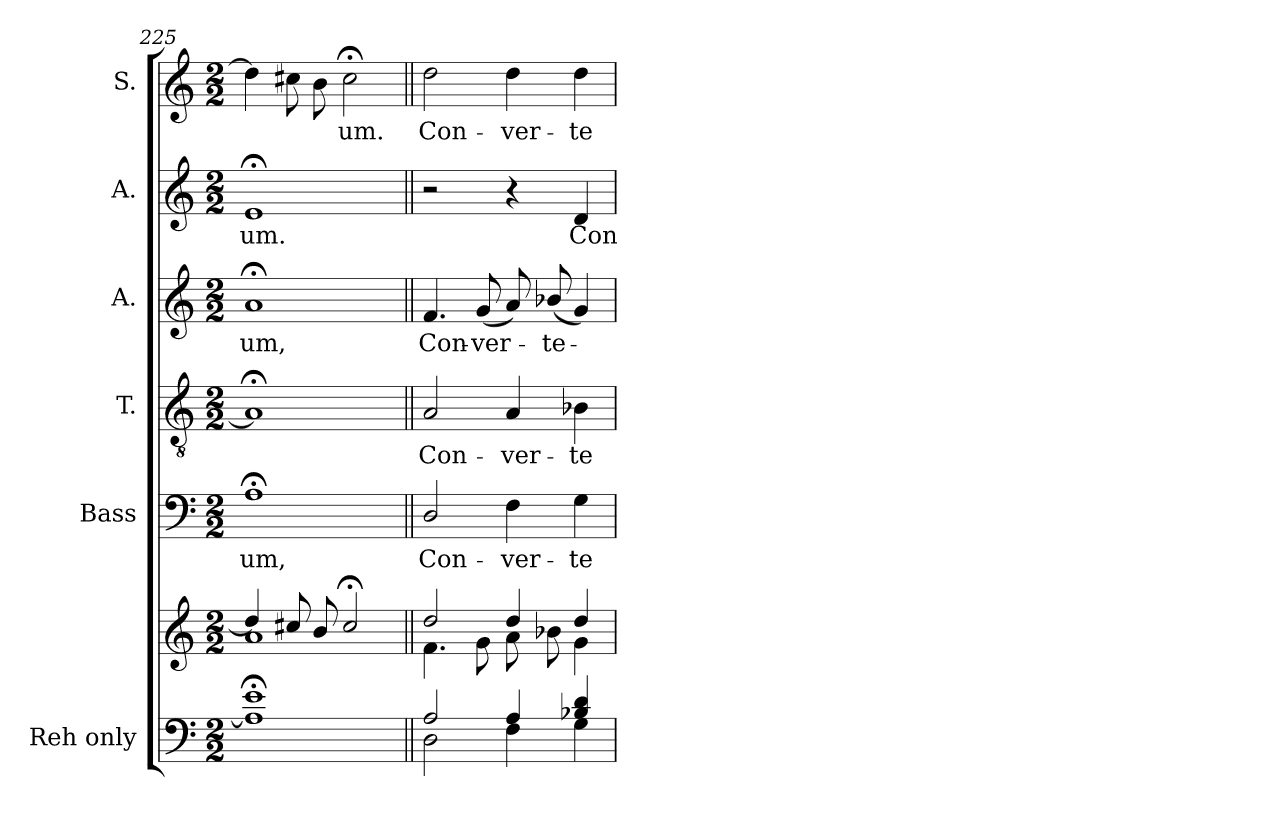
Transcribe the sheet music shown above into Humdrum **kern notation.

**kern	**kern	**kern	**text	**kern	**text	**kern	**text	**kern	**text	**kern	**text
*part6	*part6	*part5	*part5	*part4	*part4	*part3	*part3	*part2	*part2	*part1	*part1
*staff7	*staff6	*staff5	*staff5	*staff4	*staff4	*staff3	*staff3	*staff2	*staff2	*staff1	*staff1
*I"Reh only	*	*I"Bass	*	*I"T.	*	*I"A.	*	*I"A.	*	*I"S.	*
*	*	*I'B.	*	*	*	*	*	*	*	*	*
*clefF4	*clefG2	*clefF4	*	*clefGv2	*	*clefG2	*	*clefG2	*	*clefG2	*
*	*	*	*	*	*	*ITrd7c12	*	*ITrd7c12	*	*	*
*k[]	*k[]	*k[]	*	*k[]	*	*k[]	*	*k[]	*	*k[]	*
*C:	*C:	*C:	*	*C:	*	*C:	*	*C:	*	*C:	*
*M2/2	*M2/2	*M2/2	*	*M2/2	*	*M2/2	*	*M2/2	*	*M2/2	*
=225	=225	=225	=225	=225	=225	=225	=225	=225	=225	=225	=225
*^	*^	*	*	*	*	*	*	*	*	*	*
!	!	!	!	!	!LO:LY:b	!	!	!	!LO:LY:b	!	!LO:LY:b	!	!
1A];< 1e;<	1ryy	4dd/]	1a	1A;<	-um,	1A;]	.	1A;	-um,	1E;	-um.	4dd\]	.
.	.	8cc#X/	.	.	.	.	.	.	.	.	.	8cc#X\	.
.	.	8b/	.	.	.	.	.	.	.	.	.	8b\	.
!	!	!	!	!	!	!	!	!	!	!	!	!	!LO:LY:b
.	.	2cc#;</	.	.	.	.	.	.	.	.	.	2cc#;<\	-um.
=226||	=226||	=226||	=226||	=226||	=226||	=226||	=226||	=226||	=226||	=226||	=226||	=226||	=226||
!	!	!	!	!	!LO:LY:b	!	!LO:LY:b	!	!LO:LY:b	!	!	!	!LO:LY:b
2A/	2D\	2dd/	4.f\	2D/	Con-	2A/	Con-	4.F/	Con-	2r	.	2dd\	Con-
!	!	!	!	!	!	!	!	!	!LO:LY:b	!	!	!	!
.	.	.	8g\	.	.	.	.	(<8G/	-ver-	.	.	.	.
!	!	!	!	!	!LO:LY:b	!	!LO:LY:b	!	!	!	!	!	!LO:LY:b
4A/	4F\	4dd/	8a\	4F\	-ver-	4A/	-ver-	8A/)	.	4r	.	4dd\	-ver-
!	!	!	!	!	!	!	!	!	!LO:LY:b	!	!	!	!
.	.	.	8b-X\	.	.	.	.	(<8B-X/	-te-	.	.	.	.
!	!	!	!	!	!LO:LY:b	!	!LO:LY:b	!	!	!	!LO:LY:b	!	!LO:LY:b
4B-X/ 4d/	4G\	4dd/	4g\	4G\	-te-	4B-X\	-te-	4G/)	.	4D/	Con-	4dd\	-te-
*v	*v	*	*	*	*	*	*	*	*	*	*	*	*
*	*v	*v	*	*	*	*	*	*	*	*	*	*
=	=	=	=	=	=	=	=	=	=	=	=
*-	*-	*-	*-	*-	*-	*-	*-	*-	*-	*-	*-
